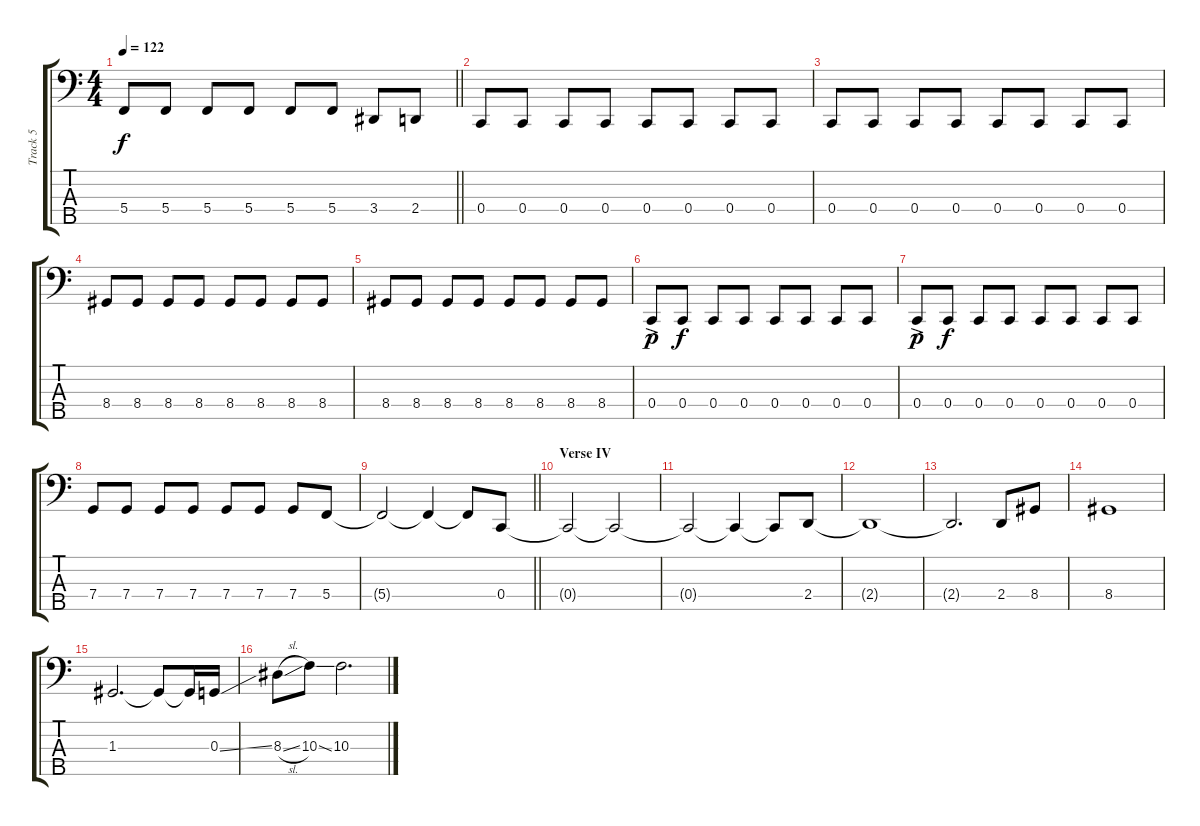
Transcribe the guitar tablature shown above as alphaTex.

\track ("Track 5" "Track 5") {instrument electricbasspick}
\staff {score tabs}
\tuning (F2 C2 G1 C1 A0) {hide}
\ts (4 4)
\tempo 122
\clef f4
\barLineRight lightlight
\ks c
5.4{t}.8{dy f} 5.4.8 5.4.8 5.4.8 5.4.8 5.4.8 3.4.8 2.4.8 |
0.4.8 0.4.8 0.4.8 0.4.8 0.4.8 0.4.8 0.4.8 0.4.8 |
0.4.8 0.4.8 0.4.8 0.4.8 0.4.8 0.4.8 0.4.8 0.4.8 |
8.4.8 8.4.8 8.4.8 8.4.8 8.4.8 8.4.8 8.4.8 8.4.8 |
8.4.8 8.4.8 8.4.8 8.4.8 8.4.8 8.4.8 8.4.8 8.4.8 |
0.4{ac}.8{dy p} 0.4.8{dy f} 0.4.8 0.4.8 0.4.8 0.4.8 0.4.8 0.4.8 |
0.4{ac}.8{dy p} 0.4.8{dy f} 0.4.8 0.4.8 0.4.8 0.4.8 0.4.8 0.4.8 |
7.4.8 7.4.8 7.4.8 7.4.8 7.4.8 7.4.8 7.4.8 5.4.8 |
\barLineRight lightlight
5.4{t}.2 5.4{t}.4 5.4{t}.8 0.4.8 |
\section ("" "Verse IV")
0.4{t}.2 0.4{t}.2 |
0.4{t}.2 0.4{t}.4 0.4{t}.8 2.4.8 |
2.4{t}.1 |
2.4{t}.2{d} 2.4.8 8.4.8 |
8.4.1 |
1.3.2{d} 1.3{t}.8 1.3{t}.16 0.3{ss}.16 |
8.3{sl}.8 10.3{ss}.8 10.3.2{d}
